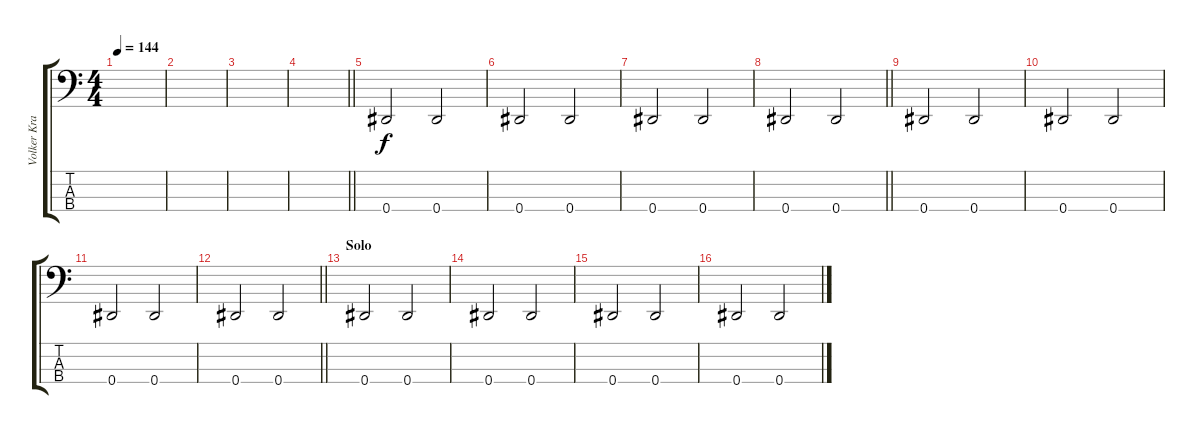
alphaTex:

\track ("Volker Krawzcak" "Volker Kra") {instrument electricbassfinger}
\staff {score tabs}
\tuning (Gb2 Db2 Ab1 Eb1) {hide}
\ts (4 4)
\tempo 144
\clef f4
\ks c
|
|
|
\barLineRight lightlight
|
0.4.2 0.4.2 |
0.4.2 0.4.2 |
0.4.2 0.4.2 |
\barLineRight lightlight
0.4.2 0.4.2 |
0.4.2 0.4.2 |
0.4.2 0.4.2 |
0.4.2 0.4.2 |
\barLineRight lightlight
0.4.2 0.4.2 |
\section ("" "Solo")
0.4.2 0.4.2 |
0.4.2 0.4.2 |
0.4.2 0.4.2 |
0.4.2 0.4.2
